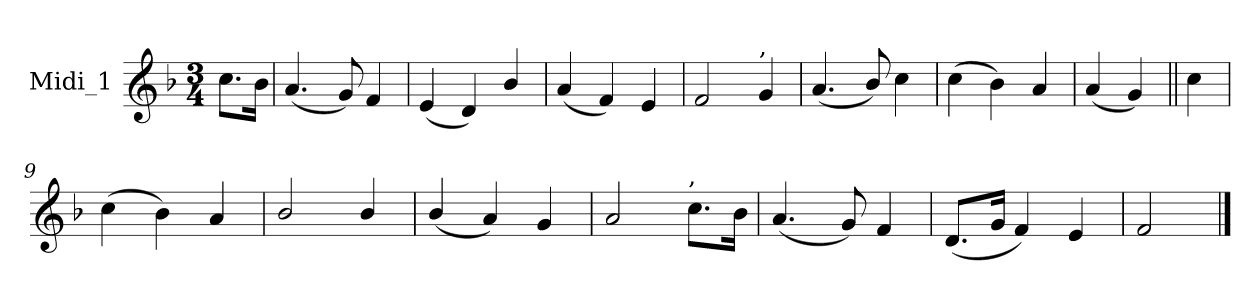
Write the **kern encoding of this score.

**kern
*part1
*staff1
*I"Midi_1
*clefG2
*k[b-]
*F:
*M3/4
=
8.ccL
16b-J
=1
(<4.a
8g)
4f
=2
(<4e
4d)
4b-/
=3
(<4a
4f)
4e
=4
2f
!LO:TX:a:t=,
4g
!!LO:LB:g=z
=5
(<4.a
8b-/)
4cc
=6
(>4cc
4b-)
4a
=7
(<4a
4g)
=8||
4cc
=9
(>4cc
4b-)
4a
=10
2b-/
4b-/
!!LO:LB:g=z
=11
(<4b-/
4a)
4g
=12
2a
!LO:TX:a:t=,
8.ccL
16b-J
=13
(<4.a
8g)
4f
=14
(<8.dL
16gJ
4f)
4e
=15
2f
==
*-
